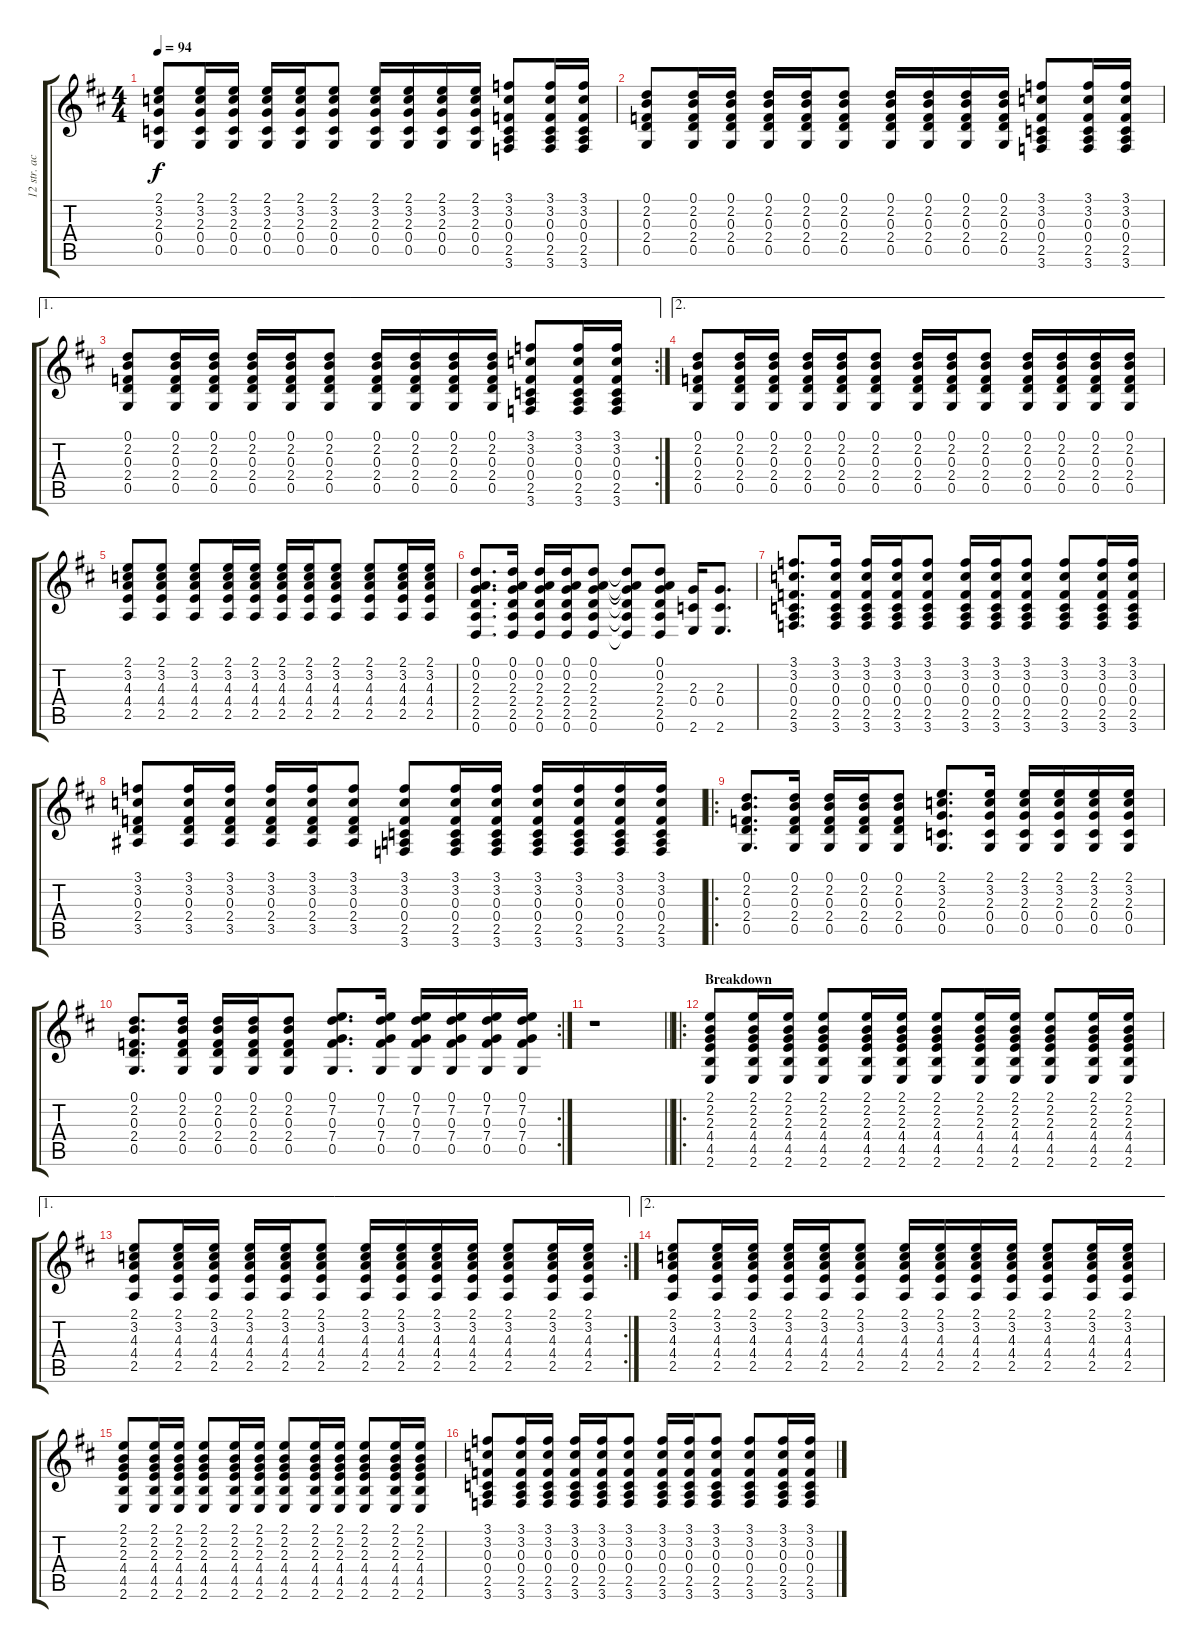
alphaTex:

\track ("12 str. acoustic" "12 str. ac") {instrument acousticguitarsteel}
\staff {score tabs}
\tuning (D4 A3 F3 C3 G2 D2) {hide}
\ts (4 4)
\tempo 94
\clef g2
\ks d
(2.1 3.2 2.3 0.4 0.5).8{dy f} (2.1 3.2 2.3 0.4 0.5).16 (2.1 3.2 2.3 0.4 0.5).16 (2.1 3.2 2.3 0.4 0.5).16 (2.1 3.2 2.3 0.4 0.5).16 (2.1 3.2 2.3 0.4 0.5).8 (2.1 3.2 2.3 0.4 0.5).16 (2.1 3.2 2.3 0.4 0.5).16 (2.1 3.2 2.3 0.4 0.5).16 (2.1 3.2 2.3 0.4 0.5).16 (3.1 3.2 0.3 0.4 2.5 3.6).8 (3.1 3.2 0.3 0.4 2.5 3.6).16 (3.1 3.2 0.3 0.4 2.5 3.6).16 |
(0.1 2.2 0.3 2.4 0.5).8 (0.1 2.2 0.3 2.4 0.5).16 (0.1 2.2 0.3 2.4 0.5).16 (0.1 2.2 0.3 2.4 0.5).16 (0.1 2.2 0.3 2.4 0.5).16 (0.1 2.2 0.3 2.4 0.5).8 (0.1 2.2 0.3 2.4 0.5).16 (0.1 2.2 0.3 2.4 0.5).16 (0.1 2.2 0.3 2.4 0.5).16 (0.1 2.2 0.3 2.4 0.5).16 (3.1 3.2 0.3 0.4 2.5 3.6).8 (3.1 3.2 0.3 0.4 2.5 3.6).16 (3.1 3.2 0.3 0.4 2.5 3.6).16 |
\ae 1
\rc 2
(0.1 2.2 0.3 2.4 0.5).8 (0.1 2.2 0.3 2.4 0.5).16 (0.1 2.2 0.3 2.4 0.5).16 (0.1 2.2 0.3 2.4 0.5).16 (0.1 2.2 0.3 2.4 0.5).16 (0.1 2.2 0.3 2.4 0.5).8 (0.1 2.2 0.3 2.4 0.5).16 (0.1 2.2 0.3 2.4 0.5).16 (0.1 2.2 0.3 2.4 0.5).16 (0.1 2.2 0.3 2.4 0.5).16 (3.1 3.2 0.3 0.4 2.5 3.6).8 (3.1 3.2 0.3 0.4 2.5 3.6).16 (3.1 3.2 0.3 0.4 2.5 3.6).16 |
\ae 2
(0.1 2.2 0.3 2.4 0.5).8 (0.1 2.2 0.3 2.4 0.5).16 (0.1 2.2 0.3 2.4 0.5).16 (0.1 2.2 0.3 2.4 0.5).16 (0.1 2.2 0.3 2.4 0.5).16 (0.1 2.2 0.3 2.4 0.5).8 (0.1 2.2 0.3 2.4 0.5).16 (0.1 2.2 0.3 2.4 0.5).16 (0.1 2.2 0.3 2.4 0.5).8 (0.1 2.2 0.3 2.4 0.5).16 (0.1 2.2 0.3 2.4 0.5).16 (0.1 2.2 0.3 2.4 0.5).16 (0.1 2.2 0.3 2.4 0.5).16 |
(2.1 3.2 4.3 4.4 2.5).8 (2.1 3.2 4.3 4.4 2.5).8 (2.1 3.2 4.3 4.4 2.5).8 (2.1 3.2 4.3 4.4 2.5).16 (2.1 3.2 4.3 4.4 2.5).16 (2.1 3.2 4.3 4.4 2.5).16 (2.1 3.2 4.3 4.4 2.5).16 (2.1 3.2 4.3 4.4 2.5).8 (2.1 3.2 4.3 4.4 2.5).8 (2.1 3.2 4.3 4.4 2.5).16 (2.1 3.2 4.3 4.4 2.5).16 |
(0.1 0.2 2.3 2.4 2.5 0.6).8{d} (0.1 0.2 2.3 2.4 2.5 0.6).16 (0.1 0.2 2.3 2.4 2.5 0.6).16 (0.1 0.2 2.3 2.4 2.5 0.6).16 (0.1 0.2 2.3 2.4 2.5 0.6).8 (0.1{t} 0.2{t} 2.3{t} 2.4{t} 2.5{t} 0.6{t}).8 (0.1 0.2 2.3 2.4 2.5 0.6).8 (2.3 0.4 2.6).16 (2.3 0.4 2.6).8{d} |
(3.1 3.2 0.3 0.4 2.5 3.6).8{d} (3.1 3.2 0.3 0.4 2.5 3.6).16 (3.1 3.2 0.3 0.4 2.5 3.6).16 (3.1 3.2 0.3 0.4 2.5 3.6).16 (3.1 3.2 0.3 0.4 2.5 3.6).8 (3.1 3.2 0.3 0.4 2.5 3.6).16 (3.1 3.2 0.3 0.4 2.5 3.6).16 (3.1 3.2 0.3 0.4 2.5 3.6).8 (3.1 3.2 0.3 0.4 2.5 3.6).8 (3.1 3.2 0.3 0.4 2.5 3.6).16 (3.1 3.2 0.3 0.4 2.5 3.6).16 |
(3.1 3.2 0.3 2.4 3.5).8 (3.1 3.2 0.3 2.4 3.5).16 (3.1 3.2 0.3 2.4 3.5).16 (3.1 3.2 0.3 2.4 3.5).16 (3.1 3.2 0.3 2.4 3.5).16 (3.1 3.2 0.3 2.4 3.5).8 (3.1 3.2 0.3 0.4 2.5 3.6).8 (3.1 3.2 0.3 0.4 2.5 3.6).16 (3.1 3.2 0.3 0.4 2.5 3.6).16 (3.1 3.2 0.3 0.4 2.5 3.6).16 (3.1 3.2 0.3 0.4 2.5 3.6).16 (3.1 3.2 0.3 0.4 2.5 3.6).16 (3.1 3.2 0.3 0.4 2.5 3.6).16 |
\ro
(0.1 2.2 0.3 2.4 0.5).8{d} (0.1 2.2 0.3 2.4 0.5).16 (0.1 2.2 0.3 2.4 0.5).16 (0.1 2.2 0.3 2.4 0.5).16 (0.1 2.2 0.3 2.4 0.5).8 (2.1 3.2 2.3 0.4 0.5).8{d} (2.1 3.2 2.3 0.4 0.5).16 (2.1 3.2 2.3 0.4 0.5).16 (2.1 3.2 2.3 0.4 0.5).16 (2.1 3.2 2.3 0.4 0.5).16 (2.1 3.2 2.3 0.4 0.5).16 |
\rc 2
(0.1 2.2 0.3 2.4 0.5).8{d} (0.1 2.2 0.3 2.4 0.5).16 (0.1 2.2 0.3 2.4 0.5).16 (0.1 2.2 0.3 2.4 0.5).16 (0.1 2.2 0.3 2.4 0.5).8 (0.1 7.2 0.3 7.4 0.5).8{d} (0.1 7.2 0.3 7.4 0.5).16 (0.1 7.2 0.3 7.4 0.5).16 (0.1 7.2 0.3 7.4 0.5).16 (0.1 7.2 0.3 7.4 0.5).16 (0.1 7.2 0.3 7.4 0.5).16 |
\barLineRight lightlight
r.1 |
\ro
\section ("" "Breakdown")
(2.1 2.2 2.3 4.4 4.5 2.6).8 (2.1 2.2 2.3 4.4 4.5 2.6).16 (2.1 2.2 2.3 4.4 4.5 2.6).16 (2.1 2.2 2.3 4.4 4.5 2.6).8 (2.1 2.2 2.3 4.4 4.5 2.6).16 (2.1 2.2 2.3 4.4 4.5 2.6).16 (2.1 2.2 2.3 4.4 4.5 2.6).8 (2.1 2.2 2.3 4.4 4.5 2.6).16 (2.1 2.2 2.3 4.4 4.5 2.6).16 (2.1 2.2 2.3 4.4 4.5 2.6).8 (2.1 2.2 2.3 4.4 4.5 2.6).16 (2.1 2.2 2.3 4.4 4.5 2.6).16 |
\ae 1
\rc 2
(2.1 3.2 4.3 4.4 2.5).8 (2.1 3.2 4.3 4.4 2.5).16 (2.1 3.2 4.3 4.4 2.5).16 (2.1 3.2 4.3 4.4 2.5).16 (2.1 3.2 4.3 4.4 2.5).16 (2.1 3.2 4.3 4.4 2.5).8 (2.1 3.2 4.3 4.4 2.5).16 (2.1 3.2 4.3 4.4 2.5).16 (2.1 3.2 4.3 4.4 2.5).16 (2.1 3.2 4.3 4.4 2.5).16 (2.1 3.2 4.3 4.4 2.5).8 (2.1 3.2 4.3 4.4 2.5).16 (2.1 3.2 4.3 4.4 2.5).16 |
\ae 2
(2.1 3.2 4.3 4.4 2.5).8 (2.1 3.2 4.3 4.4 2.5).16 (2.1 3.2 4.3 4.4 2.5).16 (2.1 3.2 4.3 4.4 2.5).16 (2.1 3.2 4.3 4.4 2.5).16 (2.1 3.2 4.3 4.4 2.5).8 (2.1 3.2 4.3 4.4 2.5).16 (2.1 3.2 4.3 4.4 2.5).16 (2.1 3.2 4.3 4.4 2.5).16 (2.1 3.2 4.3 4.4 2.5).16 (2.1 3.2 4.3 4.4 2.5).8 (2.1 3.2 4.3 4.4 2.5).16 (2.1 3.2 4.3 4.4 2.5).16 |
(2.1 2.2 2.3 4.4 4.5 2.6).8 (2.1 2.2 2.3 4.4 4.5 2.6).16 (2.1 2.2 2.3 4.4 4.5 2.6).16 (2.1 2.2 2.3 4.4 4.5 2.6).8 (2.1 2.2 2.3 4.4 4.5 2.6).16 (2.1 2.2 2.3 4.4 4.5 2.6).16 (2.1 2.2 2.3 4.4 4.5 2.6).8 (2.1 2.2 2.3 4.4 4.5 2.6).16 (2.1 2.2 2.3 4.4 4.5 2.6).16 (2.1 2.2 2.3 4.4 4.5 2.6).8 (2.1 2.2 2.3 4.4 4.5 2.6).16 (2.1 2.2 2.3 4.4 4.5 2.6).16 |
(3.1 3.2 0.3 0.4 2.5 3.6).8 (3.1 3.2 0.3 0.4 2.5 3.6).16 (3.1 3.2 0.3 0.4 2.5 3.6).16 (3.1 3.2 0.3 0.4 2.5 3.6).16 (3.1 3.2 0.3 0.4 2.5 3.6).16 (3.1 3.2 0.3 0.4 2.5 3.6).8 (3.1 3.2 0.3 0.4 2.5 3.6).16 (3.1 3.2 0.3 0.4 2.5 3.6).16 (3.1 3.2 0.3 0.4 2.5 3.6).8 (3.1 3.2 0.3 0.4 2.5 3.6).8 (3.1 3.2 0.3 0.4 2.5 3.6).16 (3.1 3.2 0.3 0.4 2.5 3.6).16
